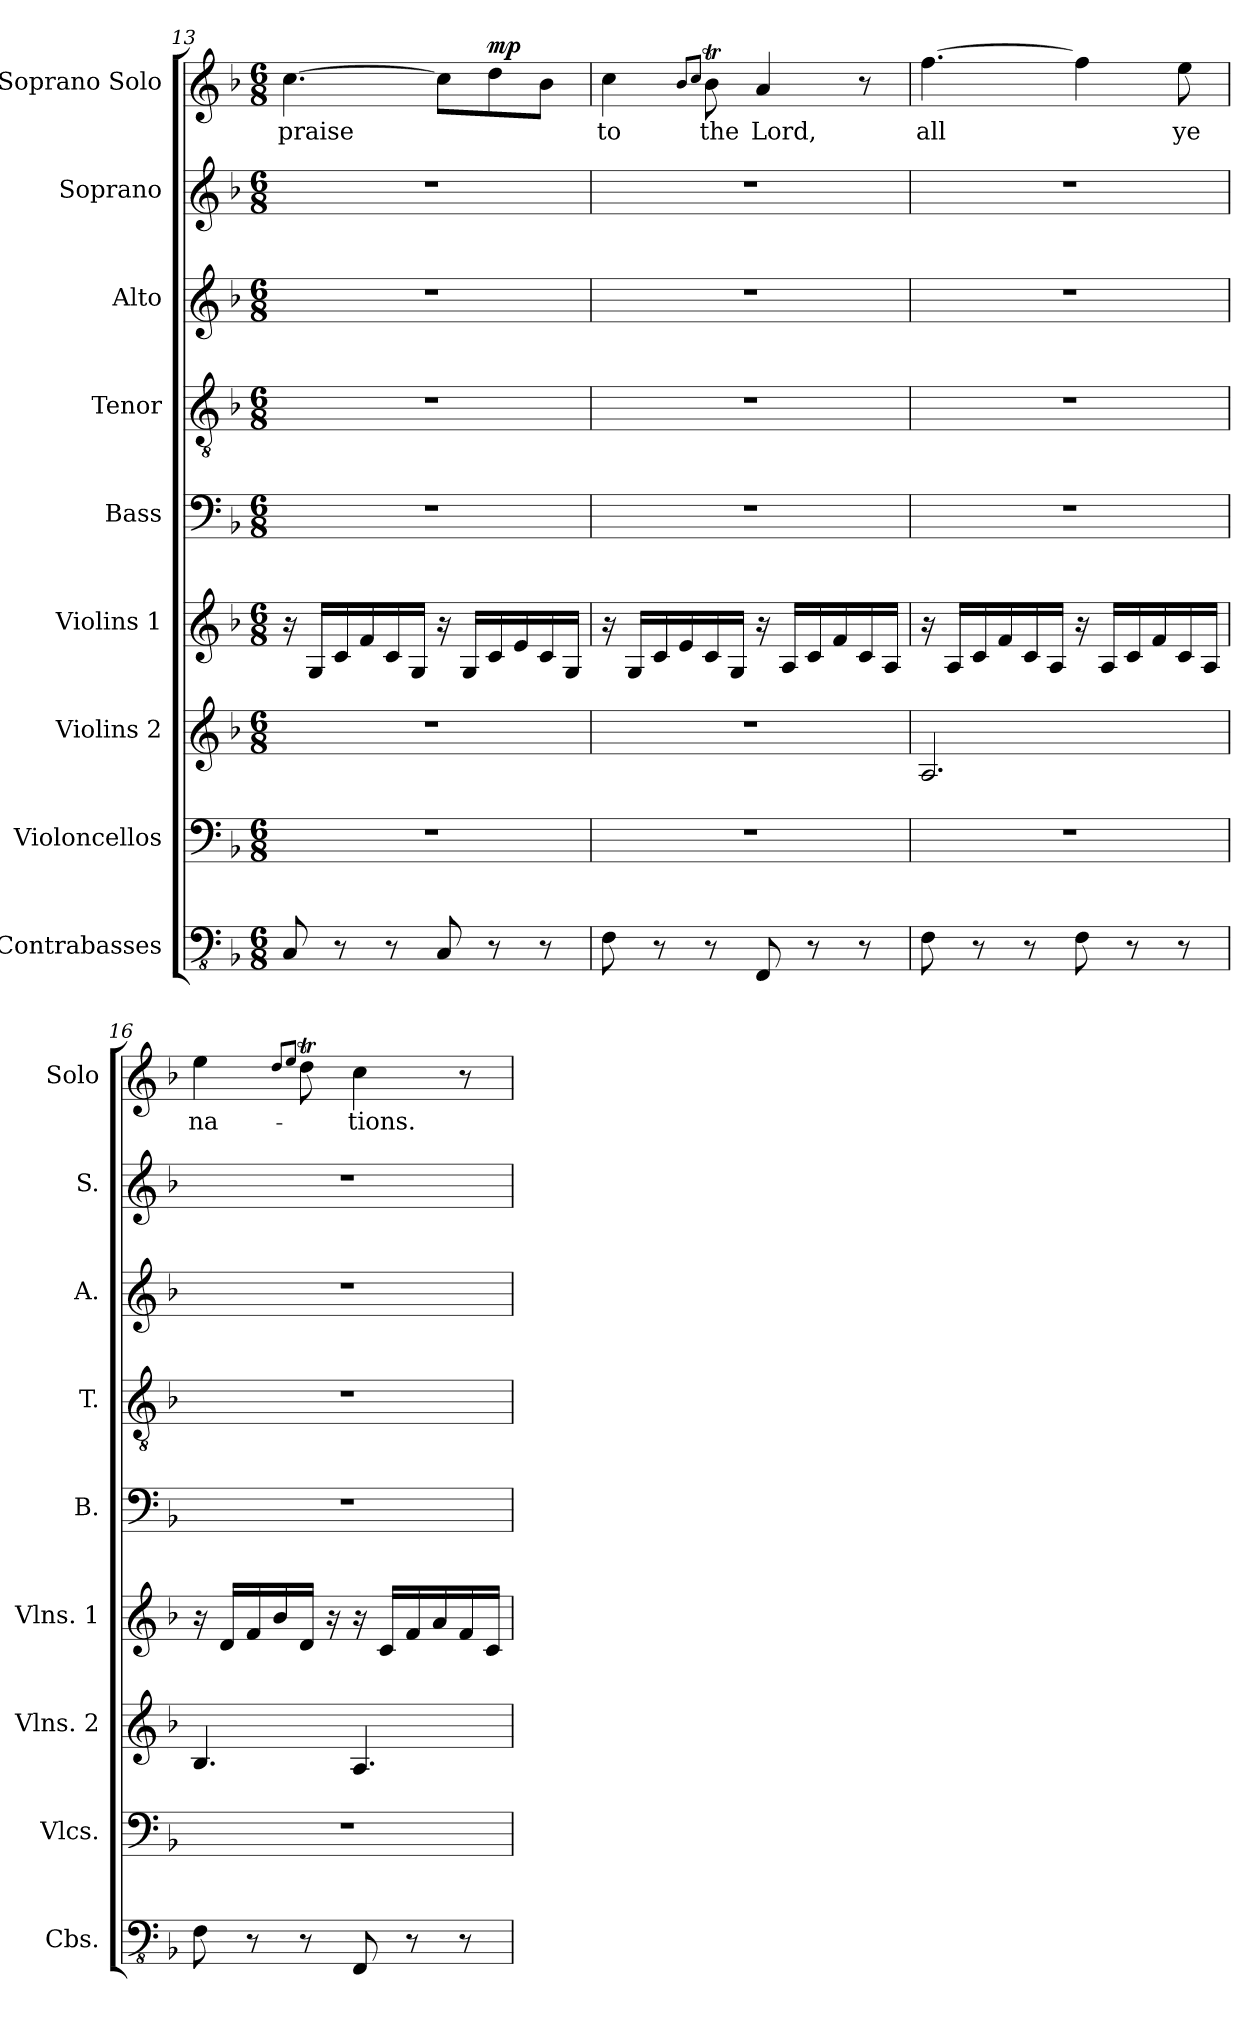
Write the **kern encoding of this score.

**kern	**kern	**kern	**kern	**kern	**kern	**kern	**kern	**kern	**text	**dynam
*part9	*part8	*part7	*part6	*part5	*part4	*part3	*part2	*part1	*part1	*part1
*staff9	*staff8	*staff7	*staff6	*staff5	*staff4	*staff3	*staff2	*staff1	*staff1	*staff1
*I"Contrabasses	*I"Violoncellos	*I"Violins 2	*I"Violins 1	*I"Bass	*I"Tenor	*I"Alto	*I"Soprano	*I"Soprano Solo	*	*
*I'Cbs.	*I'Vlcs.	*I'Vlns. 2	*I'Vlns. 1	*I'B.	*I'T.	*I'A.	*I'S.	*I'Solo	*	*
*clefFv4	*clefF4	*clefG2	*clefG2	*clefF4	*clefGv2	*clefG2	*clefG2	*clefG2	*	*
*k[b-]	*k[b-]	*k[b-]	*k[b-]	*k[b-]	*k[b-]	*k[b-]	*k[b-]	*k[b-]	*	*
*F:	*F:	*F:	*F:	*F:	*F:	*F:	*F:	*F:	*	*
*M6/8	*M6/8	*M6/8	*M6/8	*M6/8	*M6/8	*M6/8	*M6/8	*M6/8	*	*
=13	=13	=13	=13	=13	=13	=13	=13	=13	=13	=13
8CC/	2.r	2.r	16r	2.r	2.r	2.r	2.r	[4.cc\	praise	.
.	.	.	16G/LL	.	.	.	.	.	.	.
8r	.	.	16c/	.	.	.	.	.	.	.
.	.	.	16f/	.	.	.	.	.	.	.
8r	.	.	16c/	.	.	.	.	.	.	.
.	.	.	16G/JJ	.	.	.	.	.	.	.
8CC/	.	.	16r	.	.	.	.	8cc\L]	.	.
.	.	.	16G/LL	.	.	.	.	.	.	.
!	!	!	!	!	!	!	!	!	!	!LO:DY:a
8r	.	.	16c/	.	.	.	.	8dd\	.	mp
.	.	.	16e/	.	.	.	.	.	.	.
8r	.	.	16c/	.	.	.	.	8b-\J	.	.
.	.	.	16G/JJ	.	.	.	.	.	.	.
=14	=14	=14	=14	=14	=14	=14	=14	=14	=14	=14
8FF\	2.r	2.r	16r	2.r	2.r	2.r	2.r	4cc\	to	.
.	.	.	16G/LL	.	.	.	.	.	.	.
8r	.	.	16c/	.	.	.	.	.	.	.
.	.	.	16e/	.	.	.	.	.	.	.
.	.	.	.	.	.	.	.	8qb-/L	.	.
.	.	.	.	.	.	.	.	8qcc/J	.	.
8r	.	.	16c/	.	.	.	.	8b-T\	the	.
.	.	.	16G/JJ	.	.	.	.	.	.	.
8FFF/	.	.	16r	.	.	.	.	4a/	Lord,	.
.	.	.	16A/LL	.	.	.	.	.	.	.
8r	.	.	16c/	.	.	.	.	.	.	.
.	.	.	16f/	.	.	.	.	.	.	.
8r	.	.	16c/	.	.	.	.	8r	.	.
.	.	.	16A/JJ	.	.	.	.	.	.	.
=15	=15	=15	=15	=15	=15	=15	=15	=15	=15	=15
8FF\	2.r	2.A/	16r	2.r	2.r	2.r	2.r	[4.ff\	all	.
.	.	.	16A/LL	.	.	.	.	.	.	.
8r	.	.	16c/	.	.	.	.	.	.	.
.	.	.	16f/	.	.	.	.	.	.	.
8r	.	.	16c/	.	.	.	.	.	.	.
.	.	.	16A/JJ	.	.	.	.	.	.	.
8FF\	.	.	16r	.	.	.	.	4ff\]	.	.
.	.	.	16A/LL	.	.	.	.	.	.	.
8r	.	.	16c/	.	.	.	.	.	.	.
.	.	.	16f/	.	.	.	.	.	.	.
8r	.	.	16c/	.	.	.	.	8ee\	ye	.
.	.	.	16A/JJ	.	.	.	.	.	.	.
!!LO:PB:g=z
=16	=16	=16	=16	=16	=16	=16	=16	=16	=16	=16
8FF\	2.r	4.B-/	16r	2.r	2.r	2.r	2.r	4ee\	na-	.
.	.	.	16d/LL	.	.	.	.	.	.	.
8r	.	.	16f/	.	.	.	.	.	.	.
.	.	.	16b-/	.	.	.	.	.	.	.
.	.	.	.	.	.	.	.	8qdd/L	.	.
.	.	.	.	.	.	.	.	8qee/J	.	.
8r	.	.	16d/JJ	.	.	.	.	8ddT\	.	.
.	.	.	16r	.	.	.	.	.	.	.
8FFF/	.	4.A/	16r	.	.	.	.	4cc\	-tions.	.
.	.	.	16c/LL	.	.	.	.	.	.	.
8r	.	.	16f/	.	.	.	.	.	.	.
.	.	.	16a/	.	.	.	.	.	.	.
8r	.	.	16f/	.	.	.	.	8r	.	.
.	.	.	16c/JJ	.	.	.	.	.	.	.
=	=	=	=	=	=	=	=	=	=	=
*-	*-	*-	*-	*-	*-	*-	*-	*-	*-	*-
